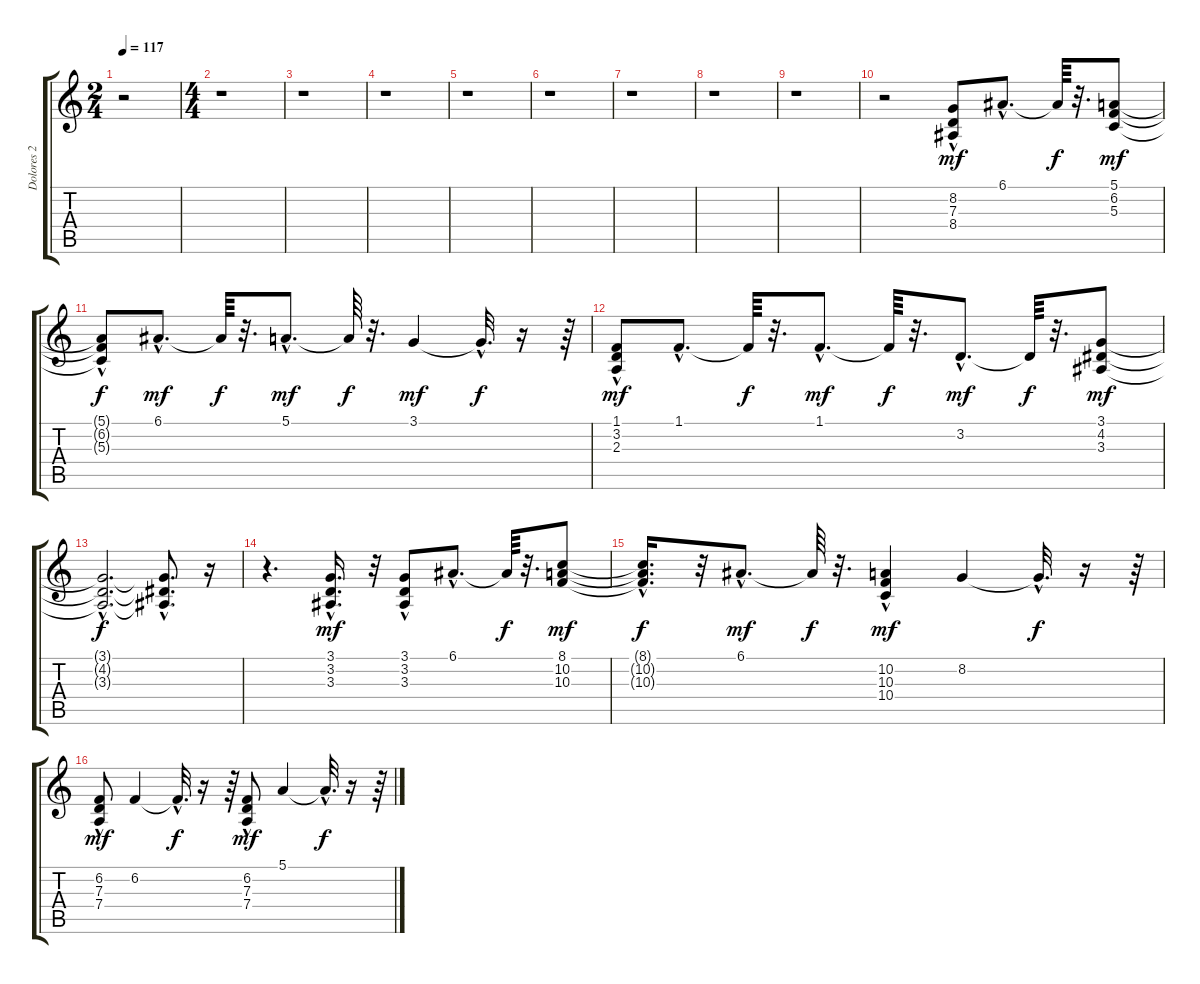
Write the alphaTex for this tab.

\track ("Dolores 2" "Dolores 2") {instrument pad3polysynth}
\staff {score tabs}
\tuning (E4 B3 G3 D3 A2 E2) {hide}
\ts (2 4)
\tempo 117
\clef g2
\ks c
r.2{dy mf instrument pad3polysynth} |
\ts (4 4)
r.1 |
r.1 |
r.1 |
r.1 |
r.1 |
r.1 |
r.1 |
r.1 |
r.2 (8.2{hac} 7.3 8.4).8 6.1{hac}.8{d} 6.1{t}.64{dy f} r.32{d} (5.1 6.2 5.3).8{dy mf} |
(5.1{hac t} 6.2{hac t} 5.3{hac t}).8{dy f} 6.1{hac}.8{d dy mf} 6.1{t}.64{dy f} r.32{d} 5.1{hac}.8{d dy mf} 5.1{t}.64{dy f} r.32{d} 3.1.4{dy mf} 3.1{hac t}.32{d dy f} r.16 r.64 |
(1.1{hac} 3.2 2.3).8{dy mf} 1.1{hac}.8{d} 1.1{t}.64{dy f} r.32{d} 1.1{hac}.8{d dy mf} 1.1{t}.64{dy f} r.32{d} 3.2{hac}.8{d dy mf} 3.2{t}.64{dy f} r.32{d} (3.1 4.2 3.3).8{dy mf} |
(3.1{hac t} 4.2{hac t} 3.3{hac t}).2{d dy f} (3.1{hac t} 4.2{hac t} 3.3{hac t}).8{d} r.16 |
r.4{d} (3.1{hac} 3.2{hac} 3.3{hac}).16{d dy mf} r.32 (3.1{hac} 3.2 3.3).8 6.1{hac}.8{d} 6.1{t}.64{dy f} r.32{d} (8.1 10.2 10.3).8{dy mf} |
(8.1{hac t} 10.2{hac t} 10.3{hac t}).16{d dy f} r.32 6.1{hac}.8{d dy mf} 6.1{t}.64{dy f} r.32{d} (10.2{hac} 10.3 10.4).4{dy mf} 8.2.4 8.2{hac t}.32{d dy f} r.16 r.64 |
(6.2{hac} 7.3{hac} 7.4{hac}).8{dy mf} 6.2.4 6.2{hac t}.32{d dy f} r.16 r.64 (6.2{hac} 7.3{hac} 7.4{hac}).8{dy mf} 5.1.4 5.1{hac t}.32{d dy f} r.16 r.64
